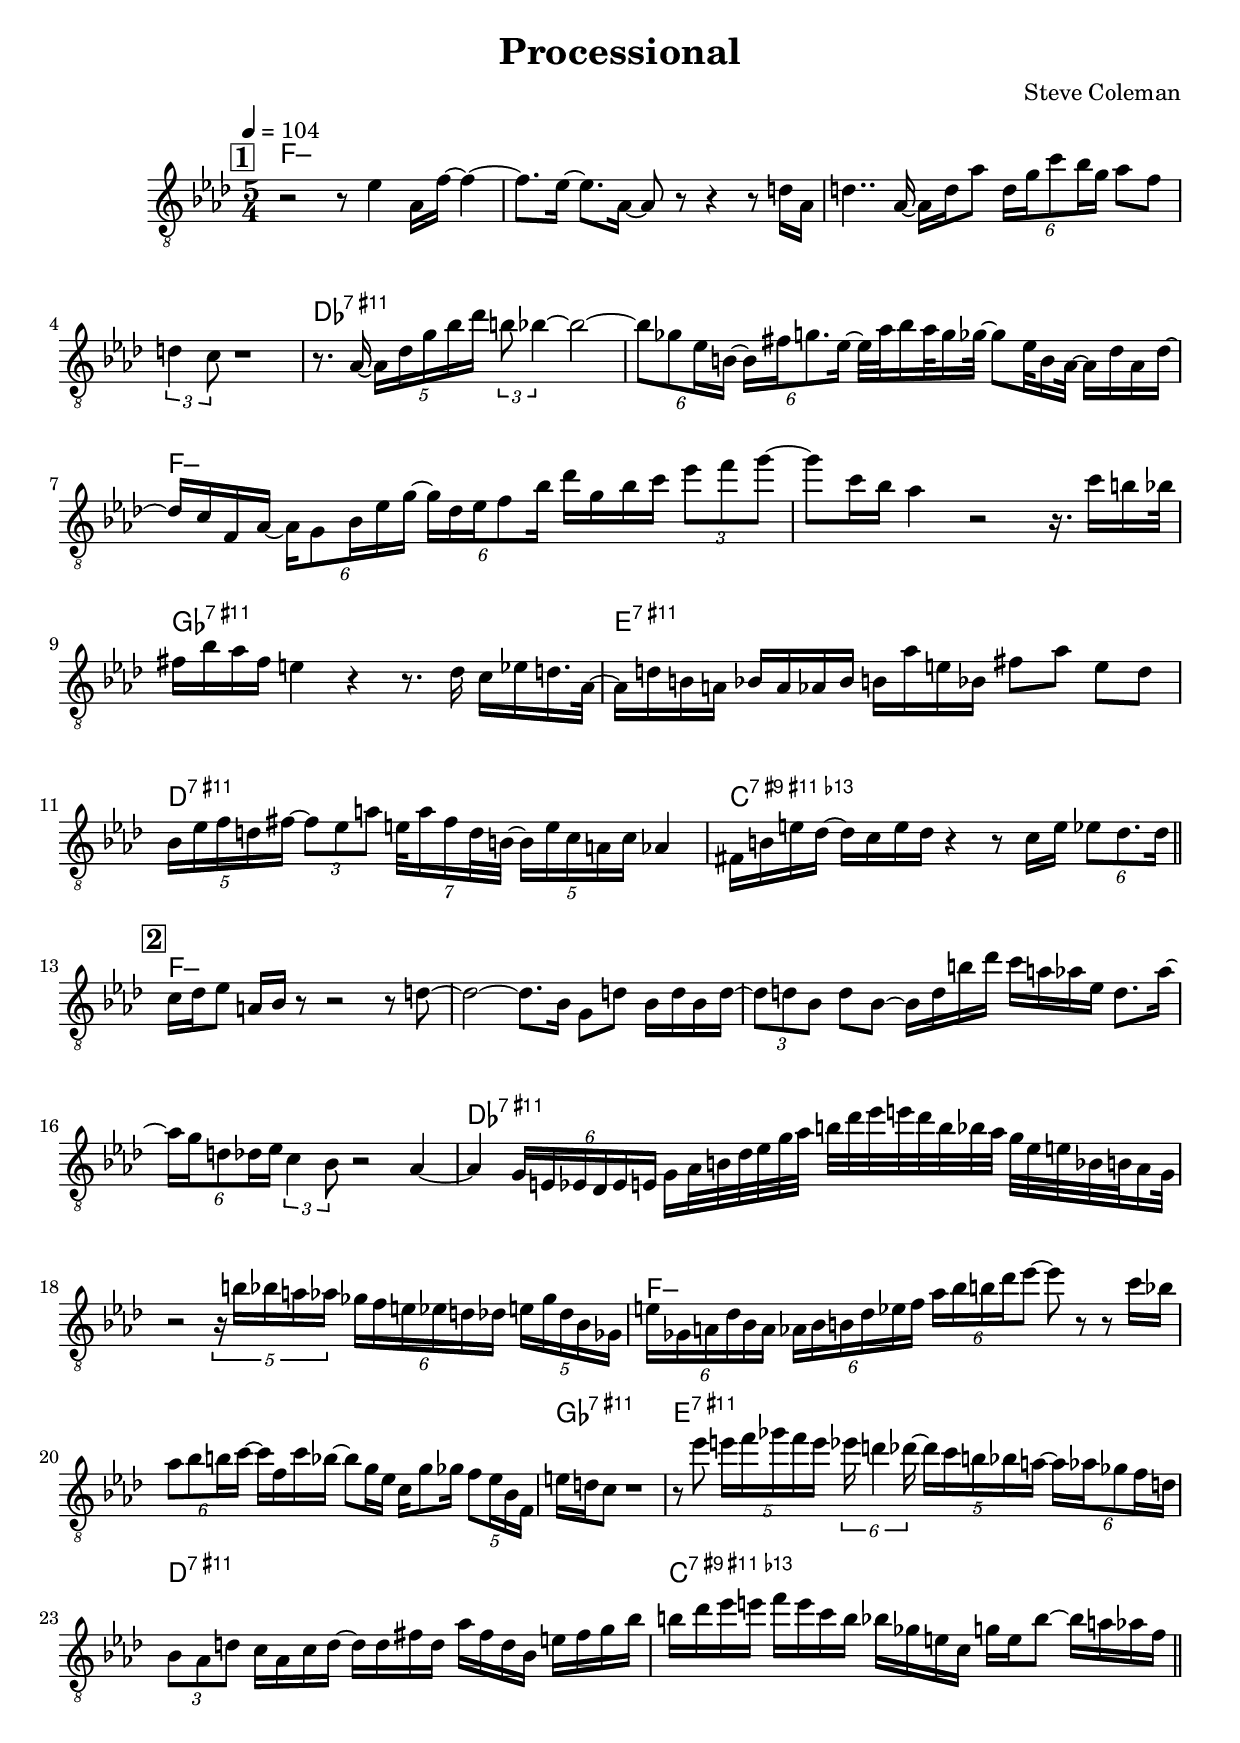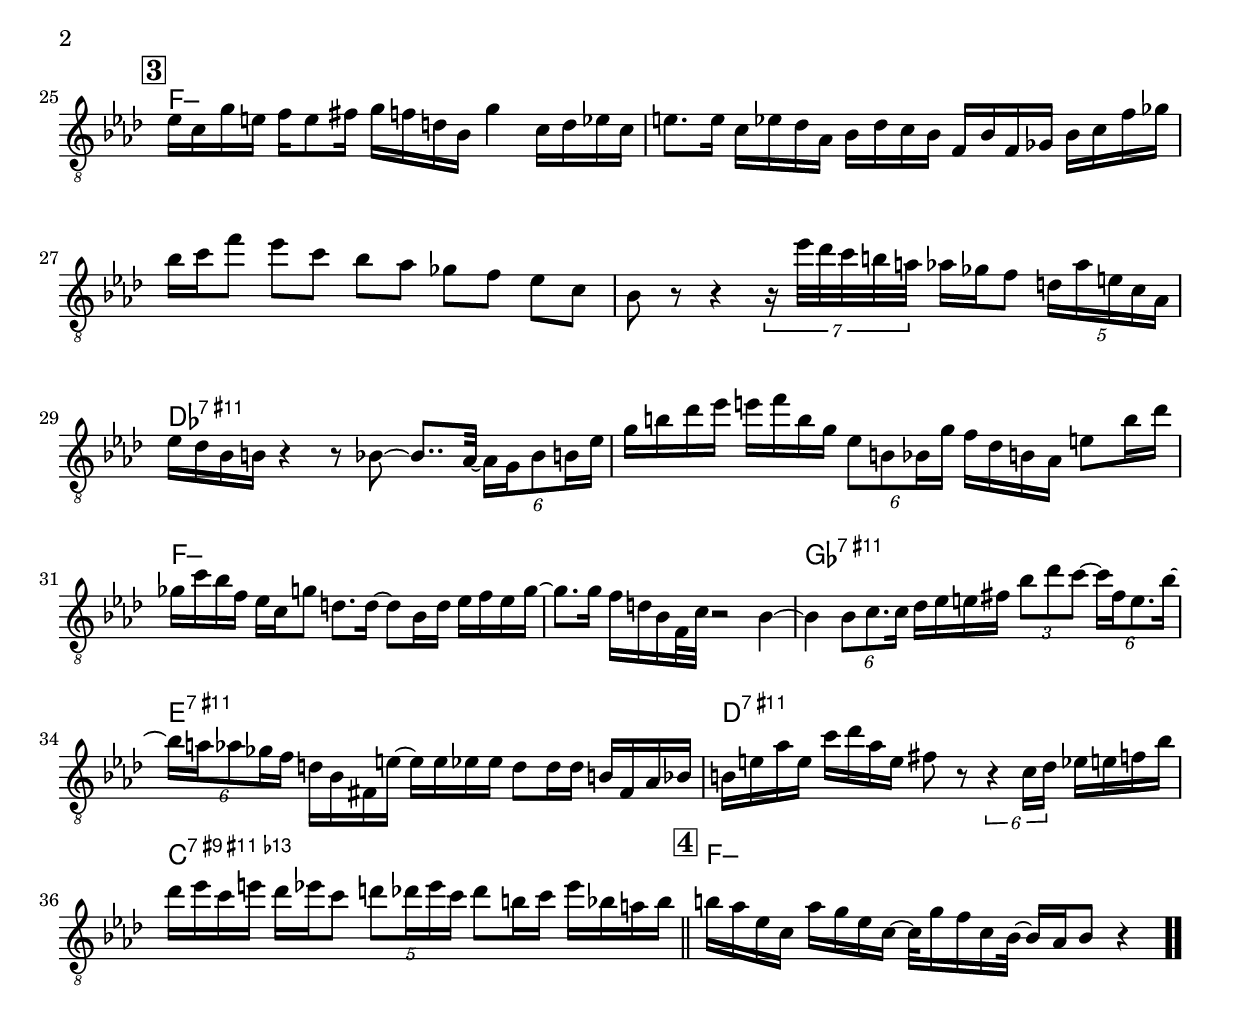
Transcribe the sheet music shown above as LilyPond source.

\version "2.13.2"

#(ly:set-option 'point-and-click #f)

\header {
  title = "Processional"
  composer = "Steve Coleman"
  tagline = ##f
}
global =
{
    \override Staff.TimeSignature #'style = #'()
    \time 5/4
    \clef "treble_8"
    \key f \minor
    \override Rest #'direction = #'0
    \override MultiMeasureRest #'staff-position = #0
}
\score
{
<<
    \transpose c' c'

    \new ChordNames { \chords {
      \set majorSevenSymbol = \markup { "maj7" }
      \set minorChordModifier = \markup { \char ##x2013 }
      
      | f1:min s4 | s1 s4 | s1 s4 | s1 s4 | des1:11+.9 s4 | s1 s4 | f1:min s4 | s1 s4 
      | ges1:11+.9 s4 | e1:11+.9 s4 | d1:11+.9 s4 | c1:13-.9+11+ s4 | f1:min s4 | s1 s4 | s1 s4 | s1 s4 
      | des1:11+.9 s4 | s1 s4 | f1:min s4 | s1 s4 | ges1:11+.9 s4 | e1:11+.9 s4 | d1:11+.9 s4 | c1:13-.9+11+ s4 
      | f1:min s4 | s1 s4 | s1 s4 | s1 s4 | des1:11+.9 s4 | s1 s4 | f1:min s4 | s1 s4 
      | ges1:11+.9 s4 | e1:11+.9 s4 | d1:11+.9 s4 | c1:13-.9+11+ s4 | f1:min s4|
      }
      }

    \new Staff
    <<
    \transpose c' c'

    {
      \global
  		%\override Score.MetronomeMark #'transparent = ##t
  		%\override Score.MetronomeMark #'stencil = ##f
  		
  		\override HorizontalBracket #'direction = #UP
  		\override HorizontalBracket #'bracket-flare = #'(0 . 0)
  		
  		\override TextSpanner #'dash-fraction = #1.0
  		\override TextSpanner #'bound-details #'left #'text = \markup{ \concat{\draw-line #'(0 . -1.0) \draw-line #'(1.0 . 0) }}
  		\override TextSpanner #'bound-details #'right #'text = \markup{ \concat{ \draw-line #'(1.0 . 0) \draw-line #'(0 . -1.0) }}
          \set Score.markFormatter = #format-mark-box-numbers


      \tempo 4 = 104
      \set Score.currentBarNumber = #1
     
      \bar "||" \mark \default r2 r8 es'4 aes16 f'16~ f'4~ 
      | f'8. es'16~ es'8. aes16~ aes8 r8 r4 r8 d'16 aes16 
      | d'4.. aes16~ aes16 d'16 aes'8 \tuplet 6/4 {d'16 g'16 c''8 bes'16 g'16} aes'8 f'8 
      | \tuplet 3/2 {d'4 c'8} r1 
      | r8. aes16~ \tuplet 5/4 {aes16 des'16 g'16 bes'16 des''16} \tuplet 3/2 {b'8 bes'4~} bes'2~ 
      | \tuplet 6/4 {bes'8 ges'8 es'16 b16~} \tuplet 6/4 {b16 fis'16 g'8. es'16~} es'32 aes'32 bes'16 aes'32 g'16 ges'32~ ges'8 es'32 b16 aes32~ aes16 des'16 aes16 des'16~ 
      | des'16 c'16 f16 aes16~ \tuplet 6/4 {aes16 g8 bes16 es'16 g'16~} \tuplet 6/4 {g'16 des'16 es'16 f'8 bes'16} des''16 g'16 bes'16 c''16 \tuplet 3/2 {es''8 f''8 g''8~} 
      | g''8 c''16 bes'16 aes'4 r2 r16. c''16 b'16 bes'32 
      | fis'16 bes'16 aes'16 fis'16 e'4 r4 r8. des'16 c'16 es'16 d'16. aes32~ 
      | aes16 d'16 b16 a16 bes16 a16 aes16 bes16 b16 aes'16 e'16 bes16 fis'8 aes'8 e'8 d'8 
      | \tuplet 5/4 {bes16 es'16 f'16 d'16 fis'16~} \tuplet 3/2 {fis'8 es'8 a'8} \tuplet 7/8 {e'32 a'16 fis'16 d'32 b32~} \tuplet 5/4 {b16 e'16 c'16 a16 c'16} aes4 
      | fis16 b16 e'16 des'16~ des'16 c'16 e'16 des'16 r4 r8 c'16 e'16 \tuplet 6/4 {es'8 des'8. des'16} 
      \bar "||" \mark \default c'16 des'16 es'8 a16 bes16 r8 r2 r8 d'8~ 
      | d'2~ d'8. bes16 g8 d'8 bes16 d'16 bes16 d'16~ 
      | \tuplet 3/2 {d'8 d'8 bes8} d'8 bes8~ bes16 d'16 b'16 des''16 c''16 a'16 aes'16 es'16 d'8. aes'16~ 
      | \tuplet 6/4 {aes'16 g'16 d'8 des'16 es'16} \tuplet 3/2 {c'4 bes8} r2 aes4~ 
      | aes4 \tuplet 6/4 {g16 e16 es16 des16 es16 e16} g16 aes32 b32 des'32 es'32 g'32 aes'32 b'32 des''32 es''32 e''32 des''32 b'32 bes'32 aes'32 g'32 es'32 e'32 bes32 b32 aes16 g32 
      | r2 \tuplet 5/4 {r16 b'16 bes'16 a'16 aes'16} \tuplet 6/4 {ges'16 f'16 e'16 es'16 d'16 des'16} \tuplet 5/4 {e'16 ges'16 des'16 bes16 ges16} 
      | \tuplet 6/4 {e'16 ges16 a16 des'16 bes16 a16} \tuplet 6/4 {aes16 bes16 b16 des'16 es'16 f'16} \tuplet 6/4 {aes'16 bes'16 b'16 des''16 es''8~} es''8 r8 r8 c''16 bes'16 
      | \tuplet 6/4 {aes'8 bes'8 b'16 c''16~} c''16 f'16 c''16 bes'16~ bes'8 g'16 es'16 c'16 g'8 ges'16 \tuplet 5/4 {f'8 es'16 bes16 f16} 
      | e'16 d'16 c'8 r1 
      | r8 es''8 \tuplet 5/4 {e''16 f''16 ges''16 f''16 e''16} \tuplet 6/4 {es''16 d''4 des''16~} \tuplet 5/4 {des''16 c''16 b'16 bes'16 a'16~} \tuplet 6/4 {a'16 aes'16 ges'8 f'16 d'16} 
      | \tuplet 3/2 {bes8 aes8 d'8} c'16 aes16 c'16 d'16~ d'16 d'16 fis'16 d'16 aes'16 fis'16 d'16 bes16 e'16 fis'16 g'16 bes'16 
      | b'16 des''16 es''16 e''16 f''16 e''16 c''16 b'16 bes'16 ges'16 e'16 c'16 g'16 e'16 bes'8~ bes'16 a'16 aes'16 f'16 
      \bar "||" \mark \default es'16 c'16 g'16 e'16 f'16 e'8 fis'16 g'16 f'16 d'16 bes16 g'4 c'16 d'16 es'16 c'16 
      | e'8. e'16 c'16 es'16 des'16 aes16 bes16 des'16 c'16 bes16 f16 bes16 f16 ges16 bes16 c'16 f'16 ges'16 
      | bes'16 c''16 f''8 es''8 c''8 bes'8 aes'8 ges'8 f'8 es'8 c'8 
      | bes8 r8 r4 \tuplet 7/8 {r16 es''32 des''32 c''32 b'32 a'32} aes'16 ges'16 f'8 \tuplet 5/4 {d'16 aes'16 e'16 c'16 aes16} 
      | es'16 des'16 bes16 b16 r4 r8 bes8~ bes8.. aes32~ \tuplet 6/4 {aes16 g16 bes8 b16 es'16} 
      | g'16 b'16 des''16 es''16 e''16 f''16 b'16 g'16 \tuplet 6/4 {es'8 b8 bes16 g'16} f'16 des'16 b16 aes16 e'8 b'16 des''16 
      | ges'16 c''16 bes'16 f'16 es'16 c'16 g'8 d'8. d'16~ d'8 bes16 d'16 es'16 f'16 es'16 g'16~ 
      | g'8. g'16 f'16 d'16 bes16 f32 c'32 r2 bes4~ 
      | bes4 \tuplet 6/4 {bes8 c'8. c'16} des'16 es'16 e'16 fis'16 \tuplet 3/2 {bes'8 des''8 c''8~} \tuplet 6/4 {c''16 fis'16 e'8. bes'16~} 
      | \tuplet 6/4 {bes'16 a'16 aes'8 ges'16 f'16} d'16 bes16 fis16 e'16~ e'16 e'16 es'16 es'16 d'8 d'16 d'16 b16 fis16 aes16 bes16 
      | b16 e'16 aes'16 e'16 c''16 des''16 aes'16 e'16 fis'8 r8 \tuplet 6/4 {r4 c'16 des'16} es'16 e'16 f'16 bes'16 
      | des''16 es''16 c''16 e''16 des''16 es''16 c''8 \tuplet 5/4 {d''8 des''16 es''16 c''16} des''8 b'16 c''16 es''16 bes'16 a'16 bes'16 
      \bar "||" \mark \default b'16 aes'16 es'16 c'16 aes'16 g'16 es'16 c'16~ c'32 g'16 f'16 c'16 bes32~ bes16 aes16 bes8 r4\bar  ".."
    }
    >>
>>    
}
